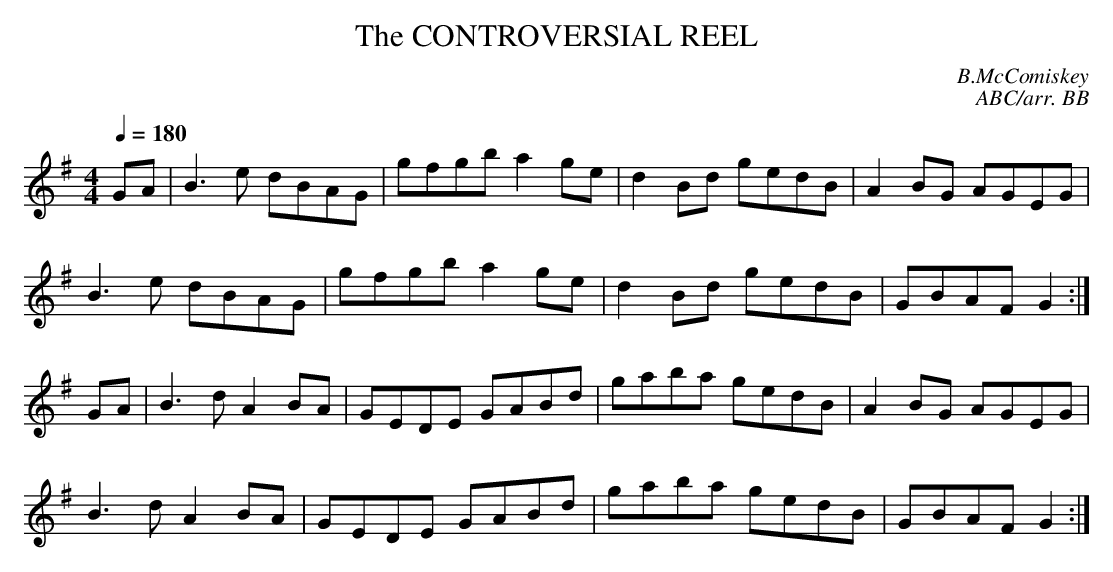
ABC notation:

X:1
T:CONTROVERSIAL REEL, The
C:B.McComiskey
C:ABC/arr. BB
Q:1/4=180
M:4/4
L:1/8
K:G
GA|B3e dBAG|gfgb a2ge|d2Bd gedB|A2BG AGEG|
B3 e dBAG|gfgb a2 ge|d2 Bd gedB|GBAF G2 :|
GA|B3 d A2 BA|GEDE GABd|gaba gedB|A2 BG AGEG|
B3 d A2 BA|GEDE GABd|gaba gedB|GBAF G2 :|
